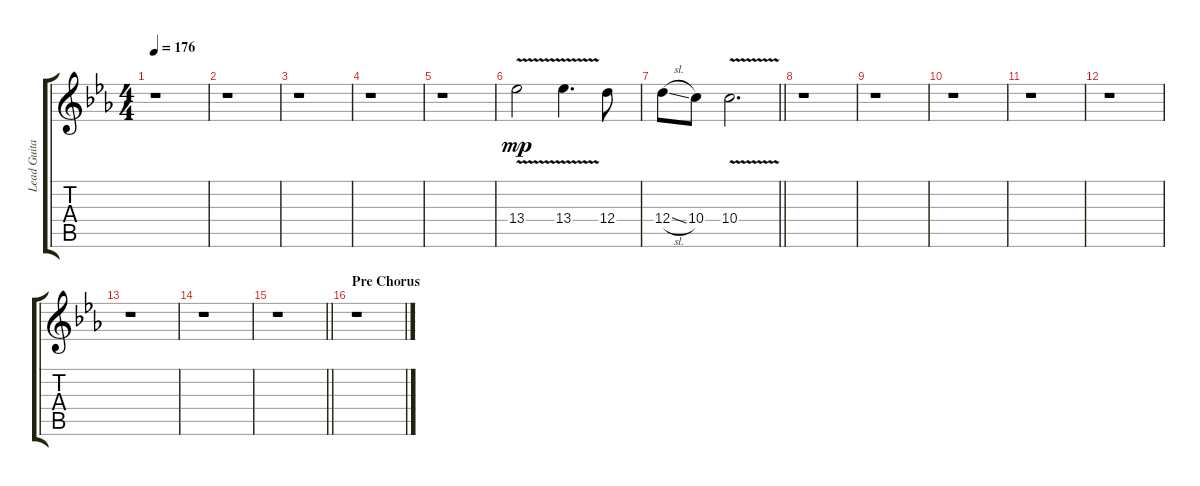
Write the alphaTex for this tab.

\track ("Lead Guitar A" "Lead Guita") {instrument distortionguitar}
\staff {score tabs}
\tuning (E4 B3 G3 D3 A2 E2) {hide}
\ts (4 4)
\tempo 176
\clef g2
\ks cminor
r.1{dy mp} |
r.1 |
r.1 |
r.1 |
r.1 |
13.4{v}.2 13.4{v}.4{d} 12.4.8 |
\barLineRight lightlight
12.4{sl}.8 10.4.8 10.4{v}.2{d} |
\section ("" "")
r.1 |
r.1 |
r.1 |
r.1 |
r.1 |
r.1 |
r.1 |
\barLineRight lightlight
r.1 |
\section ("" "Pre Chorus")
r.1
